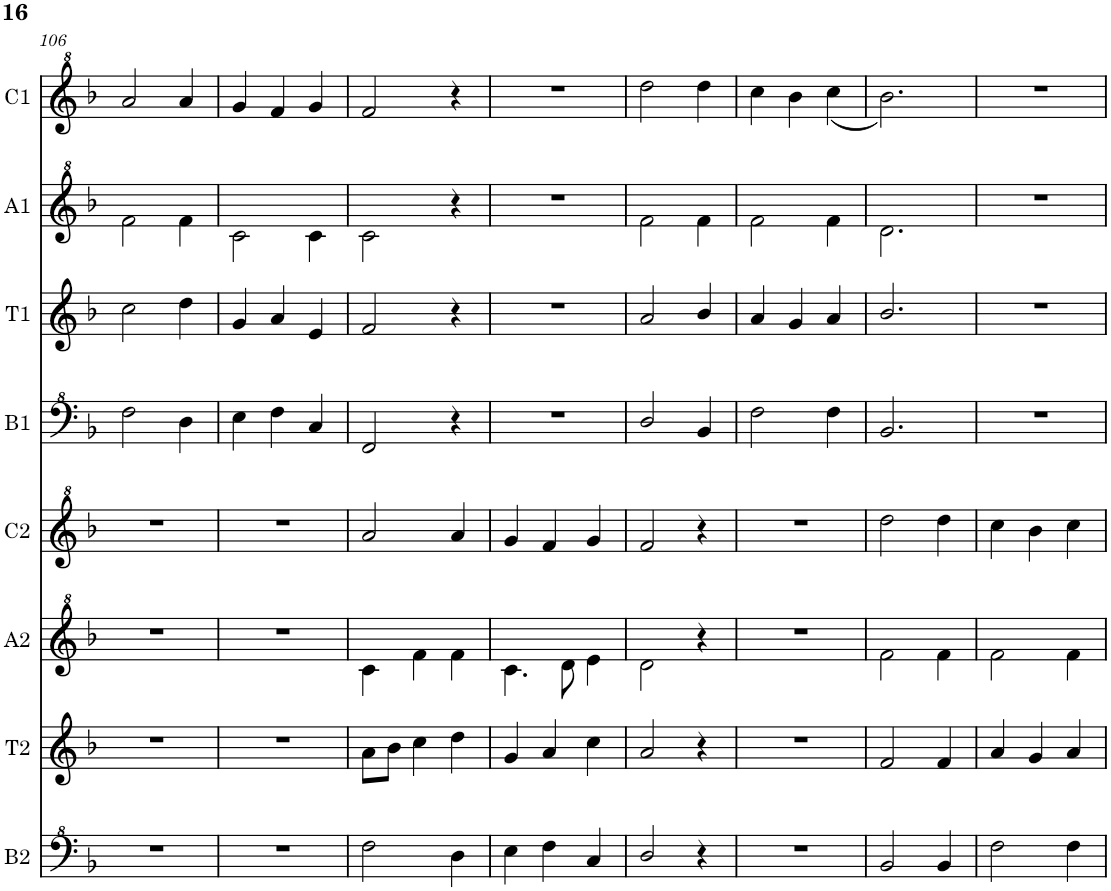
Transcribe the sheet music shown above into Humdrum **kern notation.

**kern	**kern	**kern	**kern	**kern	**kern	**kern	**kern
*part8	*part7	*part6	*part5	*part4	*part3	*part2	*part1
*staff8	*staff7	*staff6	*staff5	*staff4	*staff3	*staff2	*staff1
*I"Bass 2	*I"Tenor 2	*I"Alto 2	*I"Cantus 2	*I"Bass 1	*I"Tenor 1	*I"Alto 1	*I"Cantus 1
*I'B2	*I'T2	*I'A2	*I'C2	*I'B1	*I'T1	*I'A1	*I'C1
!!LO:PB:g=z
*clefF^4	*clefG2	*clefG^2	*clefG^2	*clefF^4	*clefG2	*clefG^2	*clefG^2
*k[b-]	*k[b-]	*k[b-]	*k[b-]	*k[b-]	*k[b-]	*k[b-]	*k[b-]
*M3/4	*M3/4	*M3/4	*M3/4	*M3/4	*M3/4	*M3/4	*M3/4
=106	=106	=106	=106	=106	=106	=106	=106
2.r	2.r	2.r	2.r	2f\	2cc\	2ff\	2aa/
.	.	.	.	4d\	4dd\	4ff\	4aa/
=107	=107	=107	=107	=107	=107	=107	=107
2.r	2.r	2.r	2.r	4e\	4g/	2cc\	4gg/
.	.	.	.	4f\	4a/	.	4ff/
.	.	.	.	4c/	4e/	4cc\	4gg/
=108	=108	=108	=108	=108	=108	=108	=108
2f\	8a\L	4cc\	2aa/	2F/	2f/	2cc\	2ff/
.	8b-\J	.	.	.	.	.	.
.	4cc\	4ff\	.	.	.	.	.
4d\	4dd\	4ff\	4aa/	4r	4r	4r	4r
=109	=109	=109	=109	=109	=109	=109	=109
4e\	4g/	4.cc\	4gg/	2.r	2.r	2.r	2.r
4f\	4a/	.	4ff/	.	.	.	.
.	.	8dd\	.	.	.	.	.
4c/	4cc\	4ee\	4gg/	.	.	.	.
=110	=110	=110	=110	=110	=110	=110	=110
2d/	2a/	2dd\	2ff/	2d/	2a/	2ff\	2ddd\
4r	4r	4r	4r	4B-/	4b-/	4ff\	4ddd\
=111	=111	=111	=111	=111	=111	=111	=111
2.r	2.r	2.r	2.r	2f\	4a/	2ff\	4ccc\
.	.	.	.	.	4g/	.	4bb-\
.	.	.	.	4f\	4a/	4ff\	(<4ccc\
=112	=112	=112	=112	=112	=112	=112	=112
2B-/	2f/	2ff\	2ddd\	2.B-/	2.b-/	2.dd\	2.bb-\)
4B-/	4f/	4ff\	4ddd\	.	.	.	.
=113	=113	=113	=113	=113	=113	=113	=113
2f\	4a/	2ff\	4ccc\	2.r	2.r	2.r	2.r
.	4g/	.	4bb-\	.	.	.	.
4f\	4a/	4ff\	4ccc\	.	.	.	.
=	=	=	=	=	=	=	=
*-	*-	*-	*-	*-	*-	*-	*-
